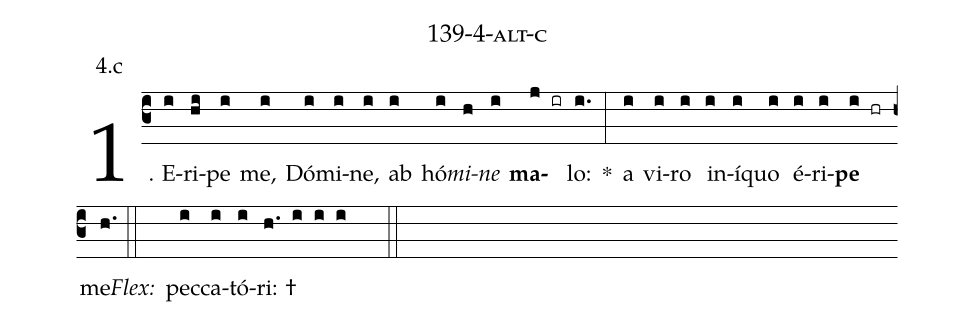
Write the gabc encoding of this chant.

name: 139-4-alt-c;
annotation: 4.c;
%%
(c3)1. E(i)ri(hi)pe(i) me,(i) Dó(i)mi(i)ne,(i) ab(i) hó(i)<i>mi</i>(h)<i>ne</i>(i) <b>ma</b>(j ir)lo:(i.) *(:) a(i) vi(i)ro(i) in(i)í(i)quo(i) é(i)ri(i)<b>pe</b>(i hr) me.(h.) (::)
<i>Flex:</i>()  pec(i)ca(i)tó(i)ri: †(h. i i i  ::)
